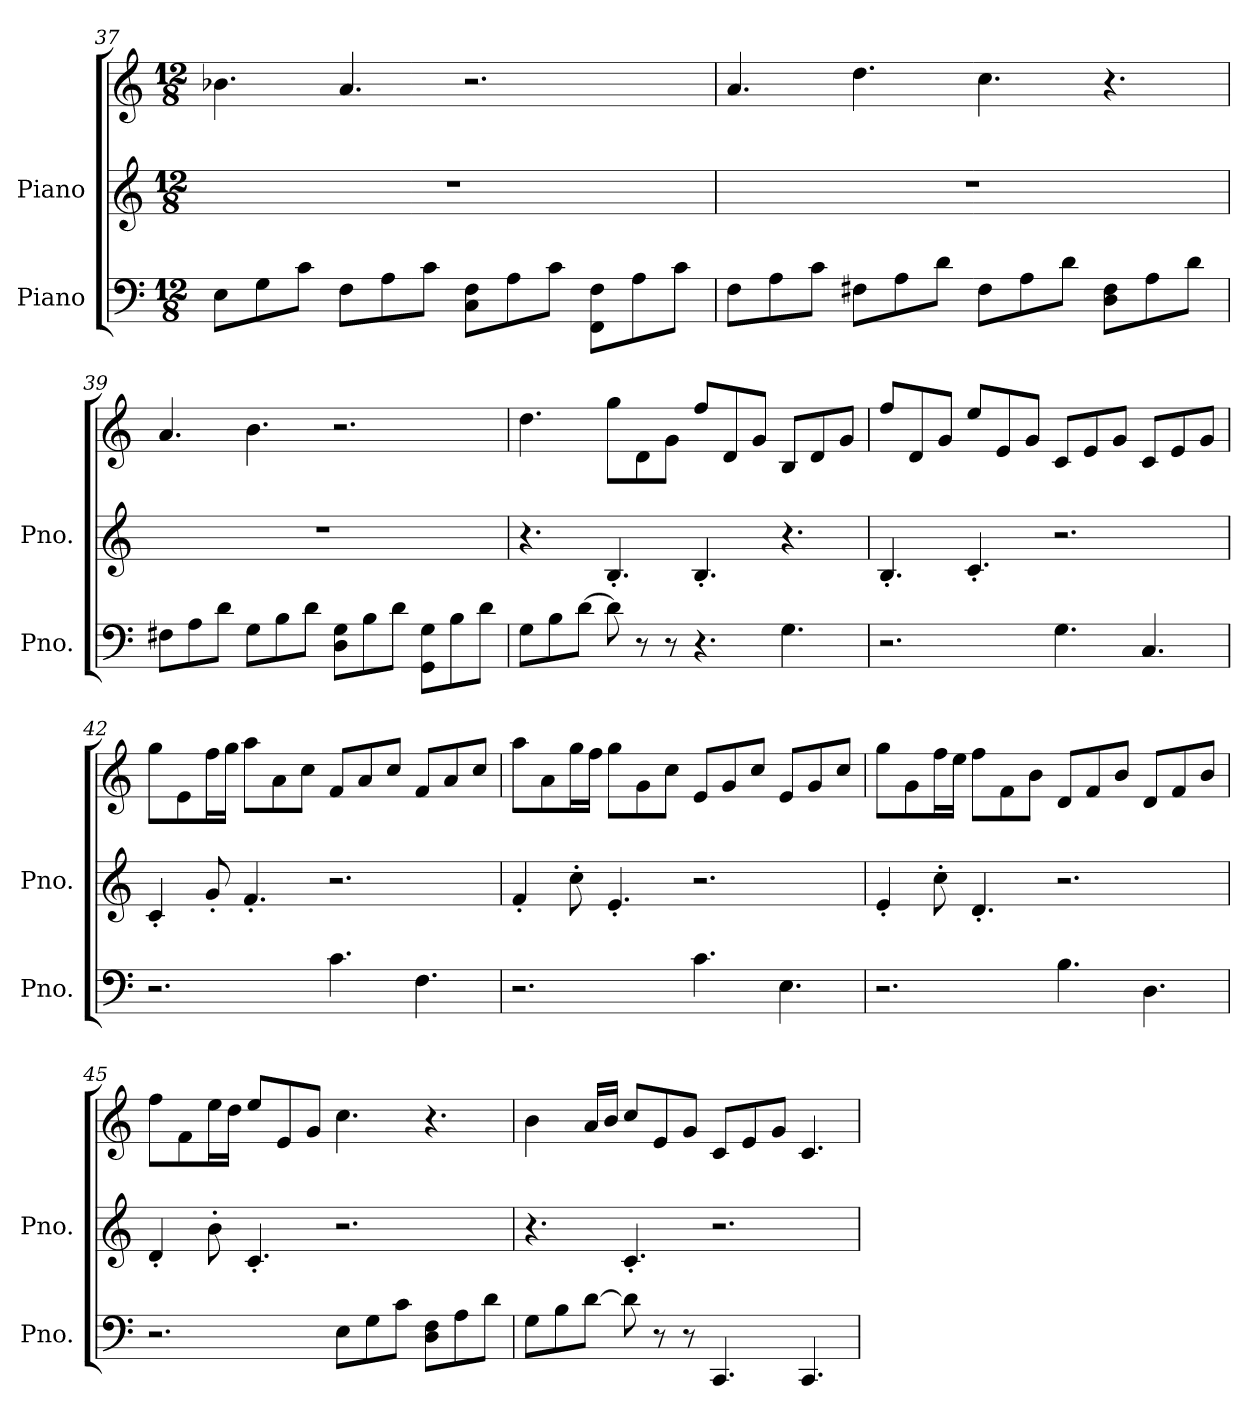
**kern	**kern	**kern
*part2	*part1	*part1
*staff3	*staff2	*staff1
*I"Piano	*I"Piano	*
*I'Pno.	*I'Pno.	*
*clefF4	*clefG2	*clefG2
*k[]	*k[]	*k[]
*M12/8	*M12/8	*M12/8
=37	=37	=37
8E\L	1.r	4.b-X\
8G\	.	.
8c\J	.	.
8F\L	.	4.a/
8A\	.	.
8c\J	.	.
8C\ 8F\L	.	2.r
8A\	.	.
8c\J	.	.
8FF\ 8F\L	.	.
8A\	.	.
8c\J	.	.
=38	=38	=38
8F\L	1.r	4.a/
8A\	.	.
8c\J	.	.
8F#X\L	.	4.dd\
8A\	.	.
8d\J	.	.
8F#\L	.	4.cc\
8A\	.	.
8d\J	.	.
8D\ 8F#\L	.	4.r
8A\	.	.
8d\J	.	.
!!LO:LB:g=z
=39	=39	=39
8F#X\L	1.r	4.a/
8A\	.	.
8d\J	.	.
8G\L	.	4.b\
8B\	.	.
8d\J	.	.
8D\ 8G\L	.	2.r
8B\	.	.
8d\J	.	.
8GG\ 8G\L	.	.
8B\	.	.
8d\J	.	.
=40	=40	=40
8G\L	4.r	4.dd\
8B\	.	.
[8d\J	.	.
8d\]	4.B'/	8gg\L
8r	.	8d\
8r	.	8g\J
4.r	4.B'/	8ff/L
.	.	8d/
.	.	8g/J
4.G\	4.r	8B/L
.	.	8d/
.	.	8g/J
=41	=41	=41
2.r	4.B'/	8ff/L
.	.	8d/
.	.	8g/J
.	4.c'/	8ee/L
.	.	8e/
.	.	8g/J
4.G\	2.r	8c/L
.	.	8e/
.	.	8g/J
4.C/	.	8c/L
.	.	8e/
.	.	8g/J
!!LO:LB:g=z
=42	=42	=42
2.r	4c'/	8gg\L
.	.	8e\
.	8g'/	16ff\L
.	.	16gg\JJ
.	4.f'/	8aa\L
.	.	8a\
.	.	8cc\J
4.c\	2.r	8f/L
.	.	8a/
.	.	8cc/J
4.F\	.	8f/L
.	.	8a/
.	.	8cc/J
=43	=43	=43
2.r	4f'/	8aa\L
.	.	8a\
.	8cc'\	16gg\L
.	.	16ff\JJ
.	4.e'/	8gg\L
.	.	8g\
.	.	8cc\J
4.c\	2.r	8e/L
.	.	8g/
.	.	8cc/J
4.E\	.	8e/L
.	.	8g/
.	.	8cc/J
=44	=44	=44
2.r	4e'/	8gg\L
.	.	8g\
.	8cc'\	16ff\L
.	.	16ee\JJ
.	4.d'/	8ff\L
.	.	8f\
.	.	8b\J
4.B\	2.r	8d/L
.	.	8f/
.	.	8b/J
4.D\	.	8d/L
.	.	8f/
.	.	8b/J
!!LO:LB:g=z
=45	=45	=45
2.r	4d'/	8ff\L
.	.	8f\
.	8b'\	16ee\L
.	.	16dd\JJ
.	4.c'/	8ee/L
.	.	8e/
.	.	8g/J
8E\L	2.r	4.cc\
8G\	.	.
8c\J	.	.
8D\ 8F\L	.	4.r
8A\	.	.
8d\J	.	.
=46	=46	=46
8G\L	4.r	4b\
8B\	.	.
[8d\J	.	16a/LL
.	.	16b/JJ
8d\]	4.c'/	8cc/L
8r	.	8e/
8r	.	8g/J
4.CC/	2.r	8c/L
.	.	8e/
.	.	8g/J
4.CC/	.	4.c/
=	=	=
*-	*-	*-
